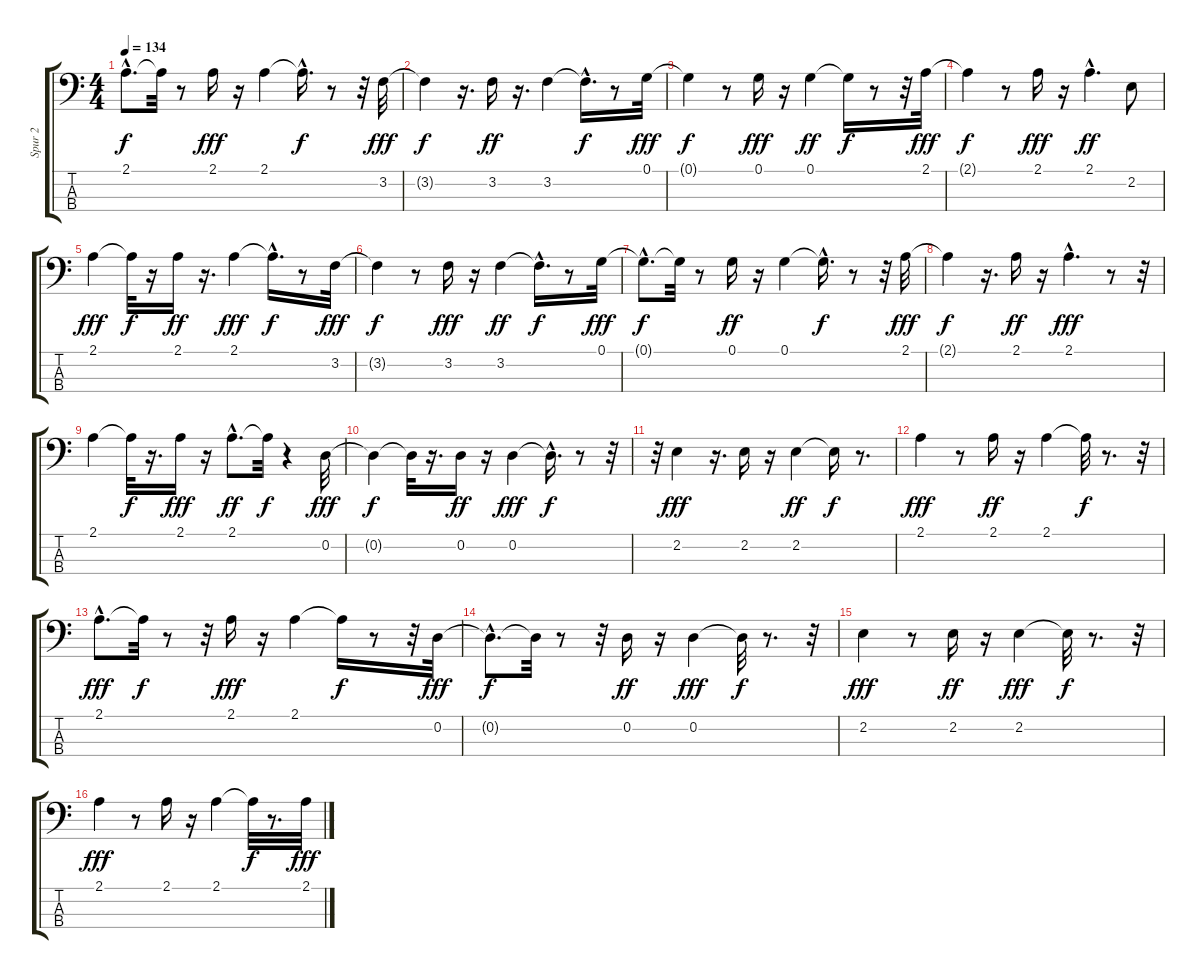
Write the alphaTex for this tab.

\track ("Spur 2" "Spur 2") {instrument electricbasspick}
\staff {score tabs}
\tuning (G2 D2 A1 E1) {hide}
\ts (4 4)
\tempo 134
\clef f4
\ks c
2.1{hac t}.8{d dy f} 2.1{t}.32 r.8 2.1.16{dy fff} r.16 2.1.4 2.1{hac t}.16{d dy f} r.8 r.32 3.2.32{dy fff} |
3.2{t}.4{dy f} r.16{d} 3.2.16{dy ff} r.16{d} 3.2.4 3.2{hac t}.16{d dy f} r.8 0.1.32{dy fff} |
0.1{t}.4{dy f} r.8 0.1.16{dy fff} r.16 0.1.4{dy ff} 0.1{t}.16{dy f} r.8 r.32 2.1.32{dy fff} |
2.1{t}.4{dy f} r.8 2.1.16{dy fff} r.16 2.1{hac}.4{d dy ff} 2.2.8 |
2.1.4{dy fff} 2.1{t}.32{dy f} r.16 2.1.16{dy ff} r.16{d} 2.1.4{dy fff} 2.1{hac t}.16{d dy f} r.8 3.2.32{dy fff} |
3.2{t}.4{dy f} r.8 3.2.16{dy fff} r.16 3.2.4{dy ff} 3.2{hac t}.16{d dy f} r.8 0.1.32{dy fff} |
0.1{hac t}.8{d dy f} 0.1{t}.32 r.8 0.1.16{dy ff} r.16 0.1.4 0.1{hac t}.16{d dy f} r.8 r.32 2.1.32{dy fff} |
2.1{t}.4{dy f} r.16{d} 2.1.16{dy ff} r.16 2.1{hac}.4{d dy fff} r.8 r.32 |
2.1.4 2.1{t}.32{dy f} r.16{d} 2.1.16{dy fff} r.16 2.1{hac}.8{d dy ff} 2.1{t}.32{dy f} r.4 0.2.32{dy fff} |
0.2{t}.4{dy f} 0.2{t}.32 r.16{d} 0.2.16{dy ff} r.16 0.2.4{dy fff} 0.2{hac t}.16{d dy f} r.8 r.32 |
r.32 2.2.4{dy fff} r.16{d} 2.2.16 r.16 2.2.4{dy ff} 2.2{t}.16{dy f} r.8{d} |
2.1.4{dy fff} r.8 2.1.16{dy ff} r.16 2.1.4 2.1{t}.32{dy f} r.8{d} r.32 |
2.1{hac}.8{d dy fff} 2.1{t}.32{dy f} r.8 r.32 2.1.16{dy fff} r.16 2.1.4 2.1{t}.16{dy f} r.8 r.32 0.2.32{dy fff} |
0.2{hac t}.8{d dy f} 0.2{t}.32 r.8 r.32 0.2.16{dy ff} r.16 0.2.4{dy fff} 0.2{t}.32{dy f} r.8{d} r.32 |
2.2.4{dy fff} r.8 2.2.16{dy ff} r.16 2.2.4{dy fff} 2.2{t}.32{dy f} r.8{d} r.32 |
2.1.4{dy fff} r.8 2.1.16 r.16 2.1.4 2.1{t}.32{dy f} r.8{d} 2.1.32{dy fff}
